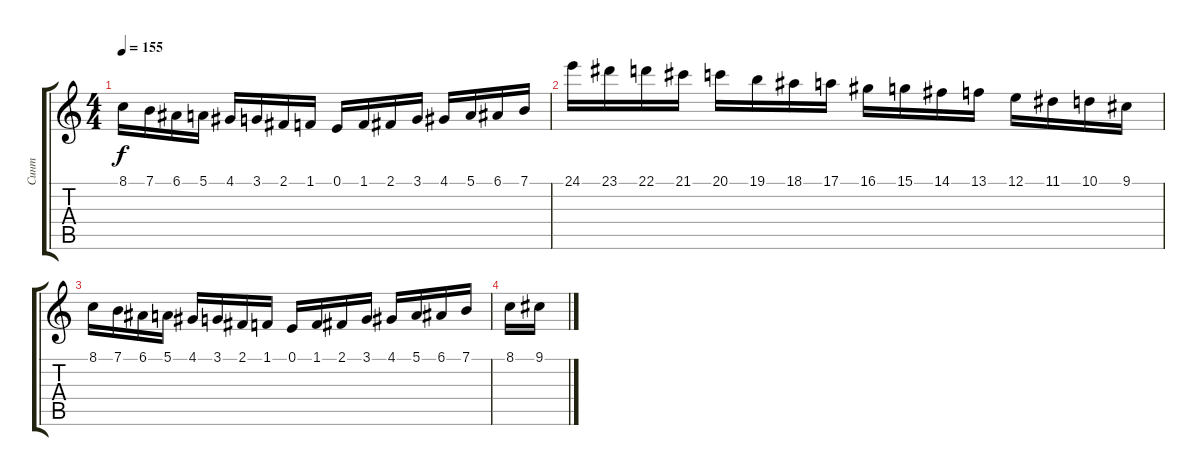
\track ("Синт" "Синт") {instrument seashore}
\staff {score tabs}
\tuning (E4 B3 G3 D3 A2 E2) {hide}
\ts (4 4)
\tempo 155
\clef g2
\ks c
8.1.16{dy f} 7.1.16 6.1.16 5.1.16 4.1.16 3.1.16 2.1.16 1.1.16 0.1.16 1.1.16 2.1.16 3.1.16 4.1.16 5.1.16 6.1.16 7.1.16 |
24.1.16 23.1.16 22.1.16 21.1.16 20.1.16 19.1.16 18.1.16 17.1.16 16.1.16 15.1.16 14.1.16 13.1.16 12.1.16 11.1.16 10.1.16 9.1.16 |
8.1.16 7.1.16 6.1.16 5.1.16 4.1.16 3.1.16 2.1.16 1.1.16 0.1.16 1.1.16 2.1.16 3.1.16 4.1.16 5.1.16 6.1.16 7.1.16 |
8.1.16 9.1.16
